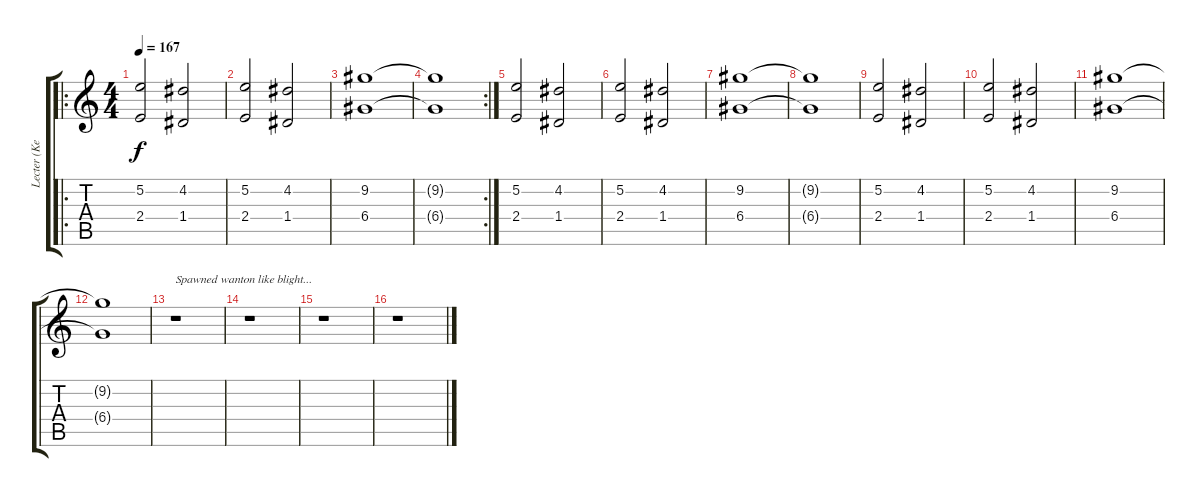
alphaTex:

\track ("Lecter (KeybRight)" "Lecter (Ke") {instrument lead6voice}
\staff {score tabs}
\tuning (E5 B4 G4 D4 A3 E3) {hide}
\ro
\ts (4 4)
\tempo 167
\clef g2
\ks c
(5.2 2.4).2{dy f} (4.2 1.4).2 |
(5.2 2.4).2 (4.2 1.4).2 |
(9.2 6.4).1 |
\rc 2
(9.2{t} 6.4{t}).1 |
(5.2 2.4).2 (4.2 1.4).2 |
(5.2 2.4).2 (4.2 1.4).2 |
(9.2 6.4).1 |
(9.2{t} 6.4{t}).1 |
(5.2 2.4).2 (4.2 1.4).2 |
(5.2 2.4).2 (4.2 1.4).2 |
(9.2 6.4).1 |
(9.2{t} 6.4{t}).1 |
r.1{txt "Spawned wanton like blight..."} |
r.1 |
r.1 |
r.1
